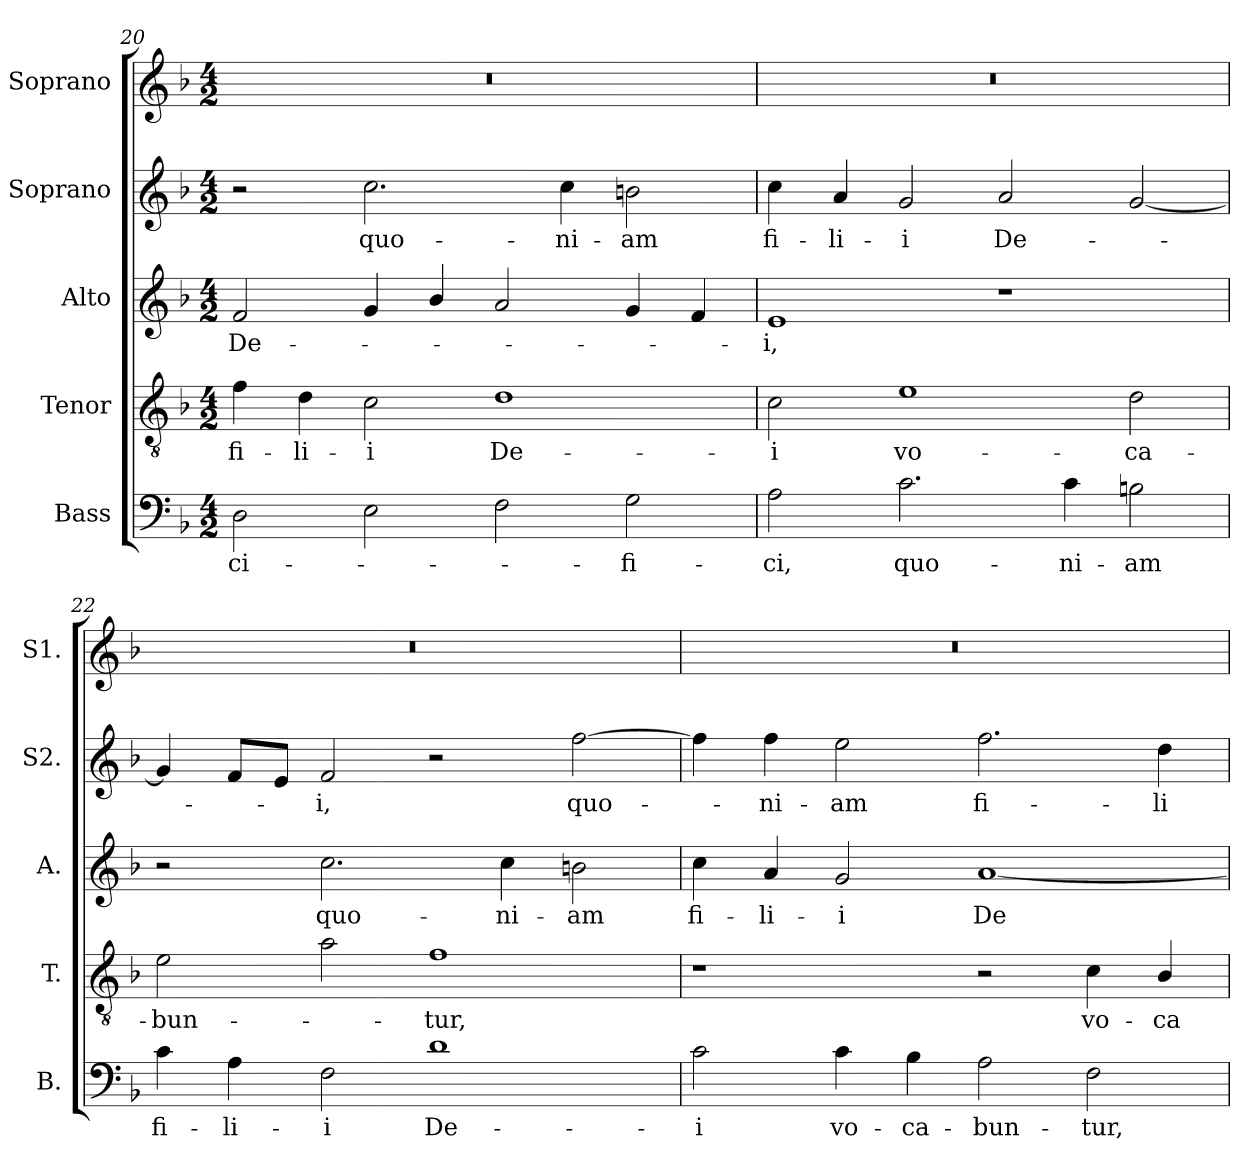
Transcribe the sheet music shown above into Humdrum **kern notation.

**kern	**text	**kern	**text	**kern	**text	**kern	**text	**kern
*part5	*part5	*part4	*part4	*part3	*part3	*part2	*part2	*part1
*staff5	*staff5	*staff4	*staff4	*staff3	*staff3	*staff2	*staff2	*staff1
*I"Bass	*	*I"Tenor	*	*I"Alto	*	*I"Soprano	*	*I"Soprano
*I'B.	*	*I'T.	*	*I'A.	*	*I'S2.	*	*I'S1.
*clefF4	*	*clefGv2	*	*clefG2	*	*clefG2	*	*clefG2
*	*	*ITrd7c12	*	*	*	*	*	*
*k[b-]	*	*k[b-]	*	*k[b-]	*	*k[b-]	*	*k[b-]
*F:	*	*F:	*	*F:	*	*F:	*	*F:
*M4/2	*	*M4/2	*	*M4/2	*	*M4/2	*	*M4/2
=20	=20	=20	=20	=20	=20	=20	=20	=20
!	!LO:LY:b:color=#000000	!	!	!	!	!	!	!
!	!	!	!LO:LY:b:color=#000000	!	!	!	!	!
!	!	!	!	!	!LO:LY:b:color=#000000	!	!	!LO:N:vis=1
2Di\	-ci-	4Fi\	fi-	2fi/	De-	2r	.	0r
!	!	!	!LO:LY:b:color=#000000	!	!	!	!	!
.	.	4Di\	-li-	.	.	.	.	.
!	!	!	!LO:LY:b:color=#000000	!	!	!	!	!
!	!	!	!	!	!	!	!LO:LY:b:color=#000000	!
2Ei\	.	2Ci\	-i	4gi/	.	2.cci\	quo-	.
.	.	.	.	4b-i/	.	.	.	.
!	!	!	!LO:LY:b:color=#000000	!	!	!	!	!
2Fi\	.	1Di	De-	2ai/	.	.	.	.
!	!	!	!	!	!	!	!LO:LY:b:color=#000000	!
.	.	.	.	.	.	4cci\	-ni-	.
!	!LO:LY:b:color=#000000	!	!	!	!	!	!	!
!	!	!	!	!	!	!	!LO:LY:b:color=#000000	!
2Gi\	-fi-	.	.	4gi/	.	2bni\	-am	.
.	.	.	.	4fi/	.	.	.	.
=21	=21	=21	=21	=21	=21	=21	=21	=21
!	!LO:LY:b:color=#000000	!	!	!	!	!	!	!
!	!	!	!LO:LY:b:color=#000000	!	!	!	!	!
!	!	!	!	!	!LO:LY:b:color=#000000	!	!	!
!	!	!	!	!	!	!	!LO:LY:b:color=#000000	!LO:N:vis=1
2Ai\	-ci,	2Ci\	-i	1ei	-i,	4cci\	fi-	0r
!	!	!	!	!	!	!	!LO:LY:b:color=#000000	!
.	.	.	.	.	.	4ai/	-li-	.
!	!LO:LY:b:color=#000000	!	!	!	!	!	!	!
!	!	!	!LO:LY:b:color=#000000	!	!	!	!	!
!	!	!	!	!	!	!	!LO:LY:b:color=#000000	!
2.ci\	quo-	1Ei	vo-	.	.	2gi/	-i	.
!	!	!	!	!	!	!	!LO:LY:b:color=#000000	!
.	.	.	.	1r	.	2ai/	De-	.
!	!LO:LY:b:color=#000000	!	!	!	!	!	!	!
4ci\	-ni-	.	.	.	.	.	.	.
!	!LO:LY:b:color=#000000	!	!	!	!	!	!	!
!	!	!	!LO:LY:b:color=#000000	!	!	!	!	!
2Bni\	-am	2Di\	-ca-	.	.	[2gi/	.	.
!!LO:LB:g=z
=22	=22	=22	=22	=22	=22	=22	=22	=22
!	!LO:LY:b:color=#000000	!	!	!	!	!	!	!
!	!	!	!LO:LY:b:color=#000000	!	!	!	!	!LO:N:vis=1
4ci\	fi-	2Ei\	-bun-	2r	.	4gi/]	.	0r
!	!LO:LY:b:color=#000000	!	!	!	!	!	!	!
4Ai\	-li-	.	.	.	.	8fi/L	.	.
.	.	.	.	.	.	8ei/J	.	.
!	!LO:LY:b:color=#000000	!	!	!	!	!	!	!
!	!	!	!	!	!LO:LY:b:color=#000000	!	!	!
!	!	!	!	!	!	!	!LO:LY:b:color=#000000	!
2Fi\	-i	2Ai\	.	2.cci\	quo-	2fi/	-i,	.
!	!LO:LY:b:color=#000000	!	!	!	!	!	!	!
!	!	!	!LO:LY:b:color=#000000	!	!	!	!	!
1di	De-	1Fi	-tur,	.	.	2r	.	.
!	!	!	!	!	!LO:LY:b:color=#000000	!	!	!
.	.	.	.	4cci\	-ni-	.	.	.
!	!	!	!	!	!LO:LY:b:color=#000000	!	!	!
!	!	!	!	!	!	!	!LO:LY:b:color=#000000	!
.	.	.	.	2bni\	-am	[2ffi\	quo-	.
=23	=23	=23	=23	=23	=23	=23	=23	=23
!	!LO:LY:b:color=#000000	!	!	!	!	!	!	!
!	!	!	!	!	!LO:LY:b:color=#000000	!	!	!LO:N:vis=1
2ci\	-i	1r	.	4cci\	fi-	4ffi\]	.	0r
!	!	!	!	!	!LO:LY:b:color=#000000	!	!	!
!	!	!	!	!	!	!	!LO:LY:b:color=#000000	!
.	.	.	.	4ai/	-li-	4ffi\	-ni-	.
!	!LO:LY:b:color=#000000	!	!	!	!	!	!	!
!	!	!	!	!	!LO:LY:b:color=#000000	!	!	!
!	!	!	!	!	!	!	!LO:LY:b:color=#000000	!
4ci\	vo-	.	.	2gi/	-i	2eei\	-am	.
!	!LO:LY:b:color=#000000	!	!	!	!	!	!	!
4B-i\	-ca-	.	.	.	.	.	.	.
!	!LO:LY:b:color=#000000	!	!	!	!	!	!	!
!	!	!	!	!	!LO:LY:b:color=#000000	!	!	!
!	!	!	!	!	!	!	!LO:LY:b:color=#000000	!
2Ai\	-bun-	2r	.	[1ai	De-	2.ffi\	fi-	.
!	!LO:LY:b:color=#000000	!	!	!	!	!	!	!
!	!	!	!LO:LY:b:color=#000000	!	!	!	!	!
2Fi\	-tur,	4Ci\	vo-	.	.	.	.	.
!	!	!	!LO:LY:b:color=#000000	!	!	!	!	!
!	!	!	!	!	!	!	!LO:LY:b:color=#000000	!
.	.	4BB-i/	-ca-	.	.	4ddi\	-li-	.
=	=	=	=	=	=	=	=	=
*-	*-	*-	*-	*-	*-	*-	*-	*-
